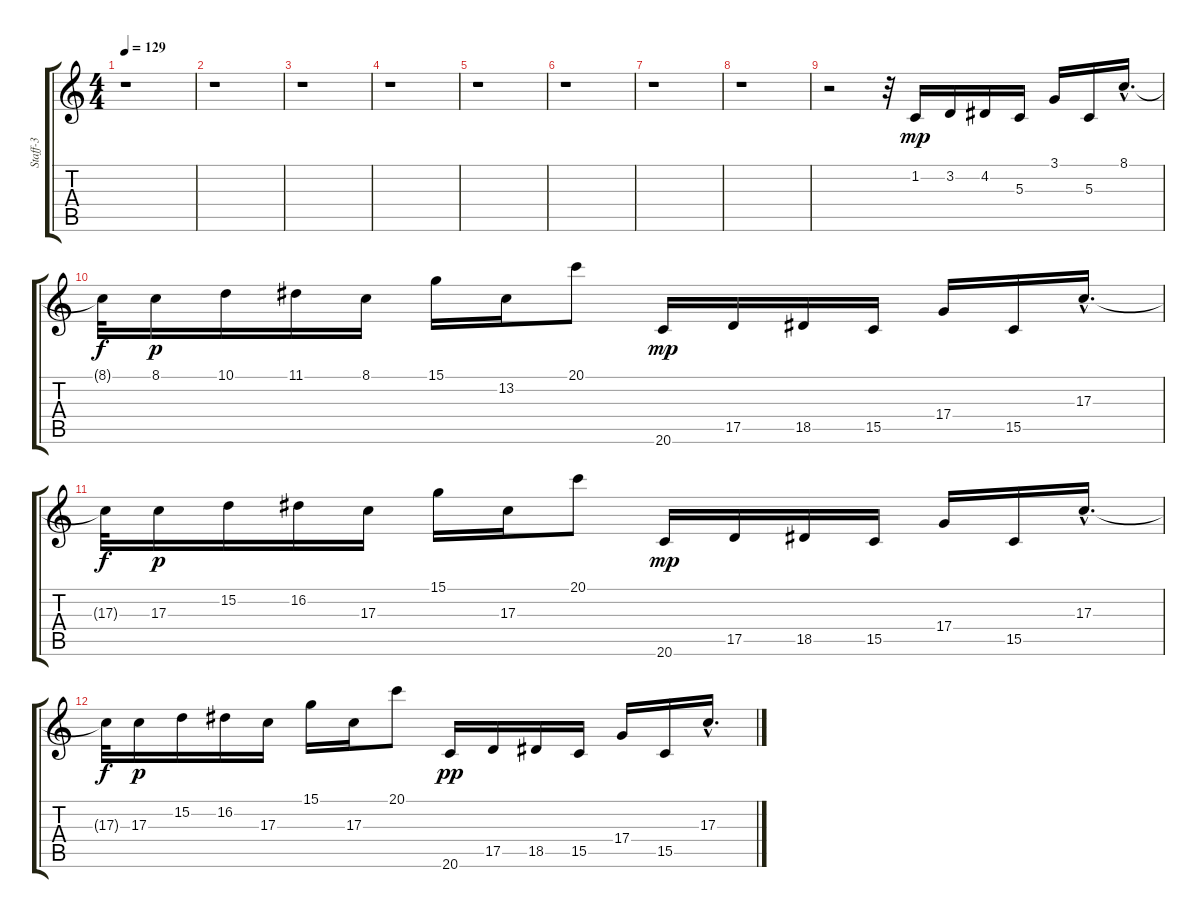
\track ("Staff-3" "Staff-3") {instrument ocarina}
\staff {score tabs}
\tuning (E4 B3 G3 D3 A2 E2) {hide}
\ts (4 4)
\tempo 129
\clef g2
\ks c
r.1{dy f} |
r.1 |
r.1 |
r.1 |
r.1 |
r.1 |
r.1 |
r.1 |
r.2 r.32 1.2.16{dy mp instrument orchestralharp} 3.2.16 4.2.16 5.3.16 3.1.16 5.3.16 8.1{hac}.16{d} |
8.1{t}.32{dy f} 8.1.16{dy p} 10.1.16 11.1.16 8.1.16 15.1.16 13.2.16 20.1.8 20.6.16{dy mp} 17.5.16 18.5.16 15.5.16 17.4.16 15.5.16 17.3{hac}.16{d} |
17.3{t}.32{dy f} 17.3.16{dy p} 15.2.16 16.2.16 17.3.16 15.1.16 17.3.16 20.1.8 20.6.16{dy mp} 17.5.16 18.5.16 15.5.16 17.4.16 15.5.16 17.3{hac}.16{d} |
17.3{t}.32{dy f} 17.3.16{dy p} 15.2.16 16.2.16 17.3.16 15.1.16 17.3.16 20.1.8 20.6.16{dy pp} 17.5.16 18.5.16 15.5.16 17.4.16 15.5.16 17.3{hac}.16{d}
